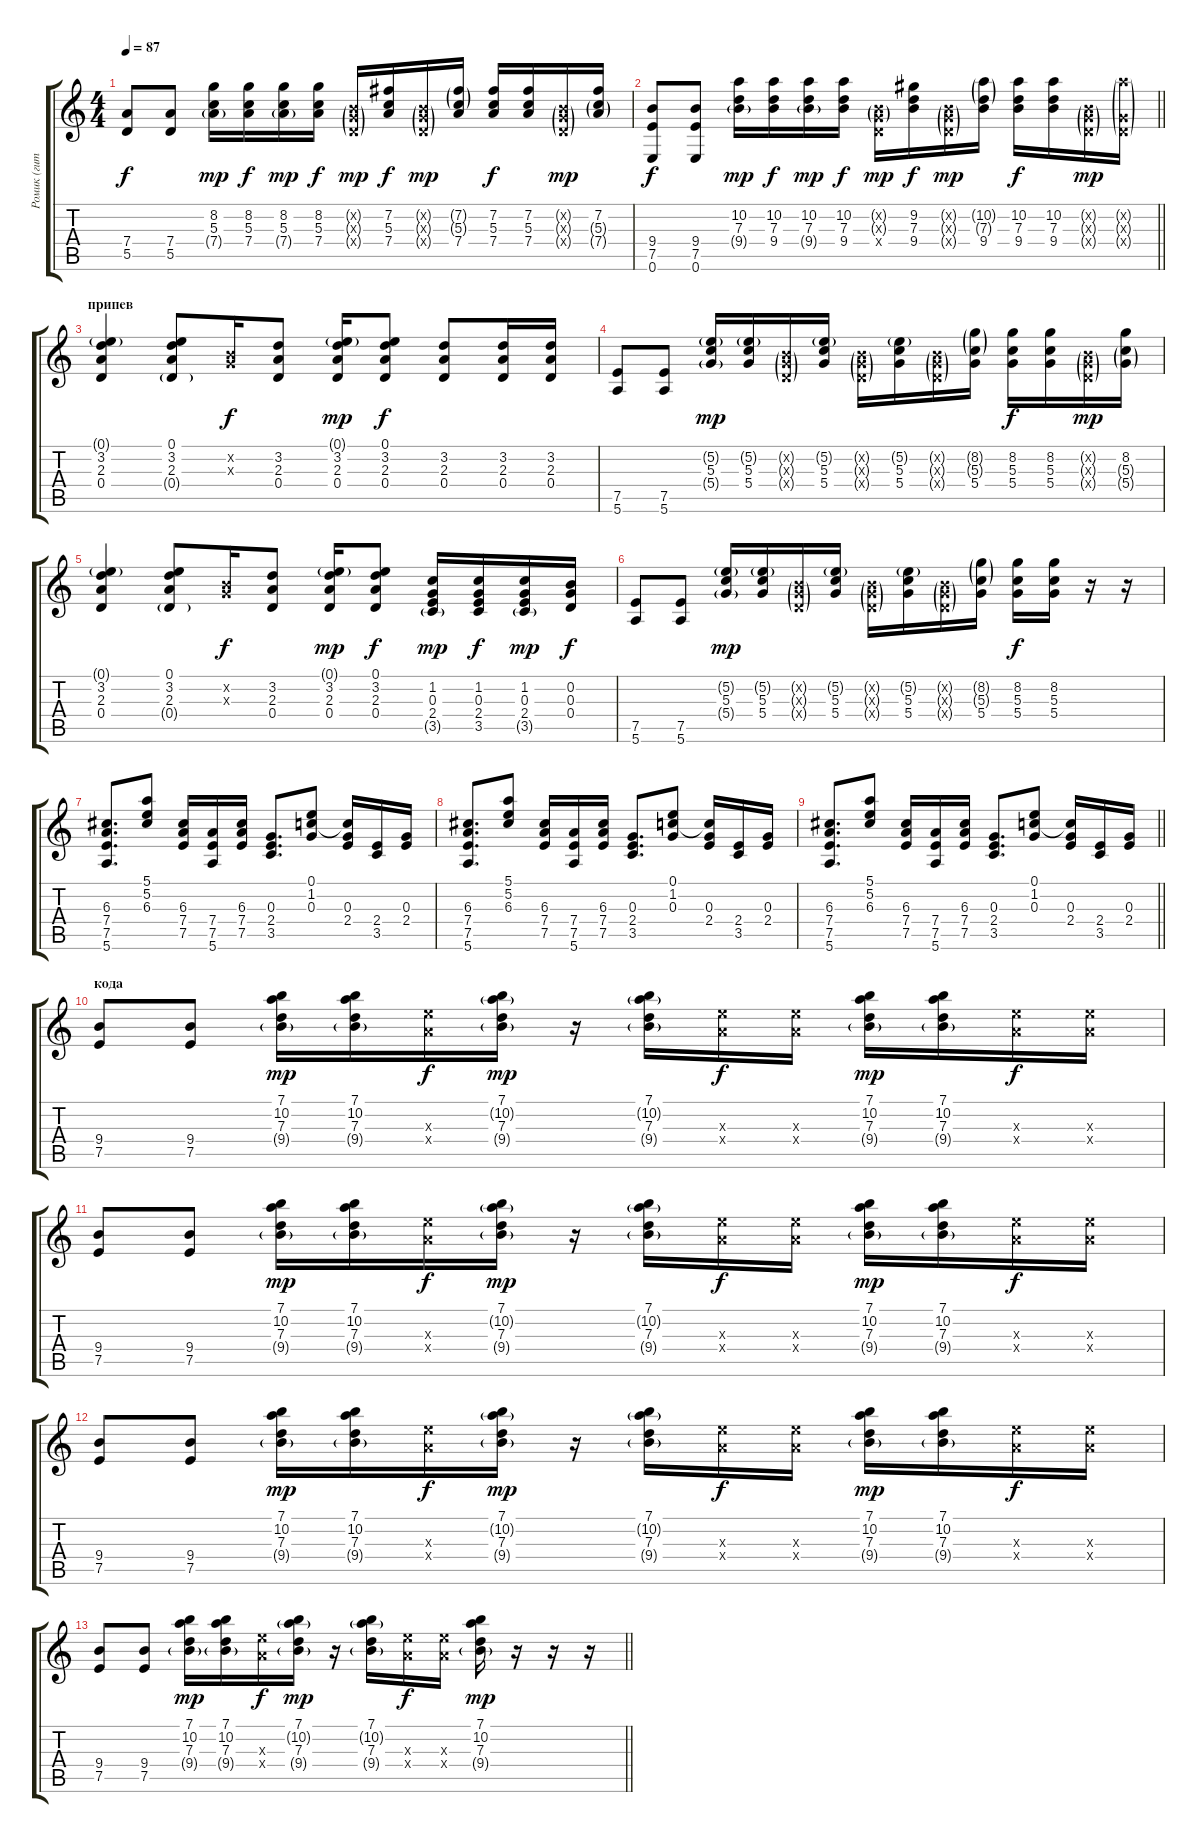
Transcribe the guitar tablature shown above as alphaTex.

\track ("Ромик (гитара)" "Ромик (гит") {instrument acousticguitarsteel}
\staff {score tabs}
\tuning (E4 B3 G3 D3 A2 E2) {hide}
\ts (4 4)
\tempo 87
\clef g2
\ks c
(7.4 5.5).8{dy f} (7.4 5.5).8 (8.2 5.3 7.4{g}).16{dy mp} (8.2 5.3 7.4).16{dy f} (8.2 5.3 7.4{g}).16{dy mp} (8.2 5.3 7.4).16{dy f} (0.2{g x} 0.3{g x} 0.4{g x}).16{dy mp} (7.2 5.3 7.4).16{dy f} (0.2{g x} 0.3{g x} 0.4{g x}).16{dy mp} (7.2{g} 5.3{g} 7.4).16 (7.2 5.3 7.4).16{dy f} (7.2 5.3 7.4).16 (0.2{g x} 0.3{g x} 0.4{g x}).16{dy mp} (7.2 5.3{g} 7.4{g}).16 |
\barLineRight lightlight
(9.4 7.5 0.6).8{dy f} (9.4 7.5 0.6).8 (10.2 7.3 9.4{g}).16{dy mp} (10.2 7.3 9.4).16{dy f} (10.2 7.3 9.4{g}).16{dy mp} (10.2 7.3 9.4).16{dy f} (0.2{g x} 0.3{g x} 0.4{x}).16{dy mp} (9.2 7.3 9.4).16{dy f} (0.2{g x} 0.3{g x} 0.4{g x}).16{dy mp} (10.2{g} 7.3{g} 9.4).16 (10.2 7.3 9.4).16{dy f} (10.2 7.3 9.4).16 (0.2{g x} 0.3{g x} 0.4{g x}).16{dy mp} (10.2{g x} 0.3{g x} 0.4{g x}).16 |
\section ("" "припев")
(0.1{g} 3.2 2.3 0.4).4 (0.1 3.2 2.3 0.4{g}).8 (0.2{x} 0.3{x}).16{dy f} (3.2 2.3 0.4).8 (0.1{g} 3.2 2.3 0.4).16{dy mp} (0.1 3.2 2.3 0.4).8{dy f} (3.2 2.3 0.4).8 (3.2 2.3 0.4).16 (3.2 2.3 0.4).16 |
(7.5 5.6).8 (7.5 5.6).8 (5.2{g} 5.3 5.4{g}).16{dy mp} (5.2{g} 5.3 5.4).16 (0.2{g x} 0.3{g x} 0.4{g x}).16 (5.2{g} 5.3 5.4).16 (0.2{g x} 0.3{g x} 0.4{g x}).16 (5.2{g} 5.3 5.4).16 (0.2{g x} 0.3{g x} 0.4{g x}).16 (8.2{g} 5.3{g} 5.4).16 (8.2 5.3 5.4).16{dy f} (8.2 5.3 5.4).16 (0.2{g x} 0.3{g x} 0.4{g x}).16{dy mp} (8.2 5.3{g} 5.4{g}).16 |
(0.1{g} 3.2 2.3 0.4).4 (0.1 3.2 2.3 0.4{g}).8 (0.2{x} 0.3{x}).16{dy f} (3.2 2.3 0.4).8 (0.1{g} 3.2 2.3 0.4).16{dy mp} (0.1 3.2 2.3 0.4).8{dy f} (1.2 0.3 2.4 3.5{g}).16{dy mp} (1.2 0.3 2.4 3.5).16{dy f} (1.2 0.3 2.4 3.5{g}).16{dy mp} (0.2 0.3 0.4).16{dy f} |
(7.5 5.6).8 (7.5 5.6).8 (5.2{g} 5.3 5.4{g}).16{dy mp} (5.2{g} 5.3 5.4).16 (0.2{g x} 0.3{g x} 0.4{g x}).16 (5.2{g} 5.3 5.4).16 (0.2{g x} 0.3{g x} 0.4{g x}).16 (5.2{g} 5.3 5.4).16 (0.2{g x} 0.3{g x} 0.4{g x}).16 (8.2{g} 5.3{g} 5.4).16 (8.2 5.3 5.4).16{dy f} (8.2 5.3 5.4).16 r.16 r.16 |
(6.3 7.4 7.5 5.6).8{d} (5.1 5.2 6.3).8 (6.3 7.4 7.5).16 (7.4 7.5 5.6).16 (6.3 7.4 7.5).16 (0.3 2.4 3.5).8{d} (0.1 1.2 0.3).8 (1.2{t} 0.3 2.4).16 (2.4 3.5).16 (0.3 2.4).16 |
(6.3 7.4 7.5 5.6).8{d} (5.1 5.2 6.3).8 (6.3 7.4 7.5).16 (7.4 7.5 5.6).16 (6.3 7.4 7.5).16 (0.3 2.4 3.5).8{d} (0.1 1.2 0.3).8 (1.2{t} 0.3 2.4).16 (2.4 3.5).16 (0.3 2.4).16 |
\barLineRight lightlight
(6.3 7.4 7.5 5.6).8{d} (5.1 5.2 6.3).8 (6.3 7.4 7.5).16 (7.4 7.5 5.6).16 (6.3 7.4 7.5).16 (0.3 2.4 3.5).8{d} (0.1 1.2 0.3).8 (1.2{t} 0.3 2.4).16 (2.4 3.5).16 (0.3 2.4).16 |
\section ("" "кода")
(9.4 7.5).8 (9.4 7.5).8 (7.1 10.2 7.3 9.4{g}).16{dy mp} (7.1 10.2 7.3 9.4{g}).16 (9.3{x} 7.4{x}).16{dy f} (7.1 10.2{g} 7.3 9.4{g}).16{dy mp} r.16 (7.1 10.2{g} 7.3 9.4{g}).16 (9.3{x} 7.4{x}).16{dy f} (9.3{x} 7.4{x}).16 (7.1 10.2 7.3 9.4{g}).16{dy mp} (7.1 10.2 7.3 9.4{g}).16 (9.3{x} 7.4{x}).16{dy f} (9.3{x} 7.4{x}).16 |
(9.4 7.5).8 (9.4 7.5).8 (7.1 10.2 7.3 9.4{g}).16{dy mp} (7.1 10.2 7.3 9.4{g}).16 (9.3{x} 7.4{x}).16{dy f} (7.1 10.2{g} 7.3 9.4{g}).16{dy mp} r.16 (7.1 10.2{g} 7.3 9.4{g}).16 (9.3{x} 7.4{x}).16{dy f} (9.3{x} 7.4{x}).16 (7.1 10.2 7.3 9.4{g}).16{dy mp} (7.1 10.2 7.3 9.4{g}).16 (9.3{x} 7.4{x}).16{dy f} (9.3{x} 7.4{x}).16 |
(9.4 7.5).8 (9.4 7.5).8 (7.1 10.2 7.3 9.4{g}).16{dy mp} (7.1 10.2 7.3 9.4{g}).16 (9.3{x} 7.4{x}).16{dy f} (7.1 10.2{g} 7.3 9.4{g}).16{dy mp} r.16 (7.1 10.2{g} 7.3 9.4{g}).16 (9.3{x} 7.4{x}).16{dy f} (9.3{x} 7.4{x}).16 (7.1 10.2 7.3 9.4{g}).16{dy mp} (7.1 10.2 7.3 9.4{g}).16 (9.3{x} 7.4{x}).16{dy f} (9.3{x} 7.4{x}).16 |
\barLineRight lightlight
(9.4 7.5).8 (9.4 7.5).8 (7.1 10.2 7.3 9.4{g}).16{dy mp} (7.1 10.2 7.3 9.4{g}).16 (9.3{x} 7.4{x}).16{dy f} (7.1 10.2{g} 7.3 9.4{g}).16{dy mp} r.16 (7.1 10.2{g} 7.3 9.4{g}).16 (9.3{x} 7.4{x}).16{dy f} (9.3{x} 7.4{x}).16 (7.1 10.2 7.3 9.4{g}).16{dy mp} r.16 r.16 r.16
